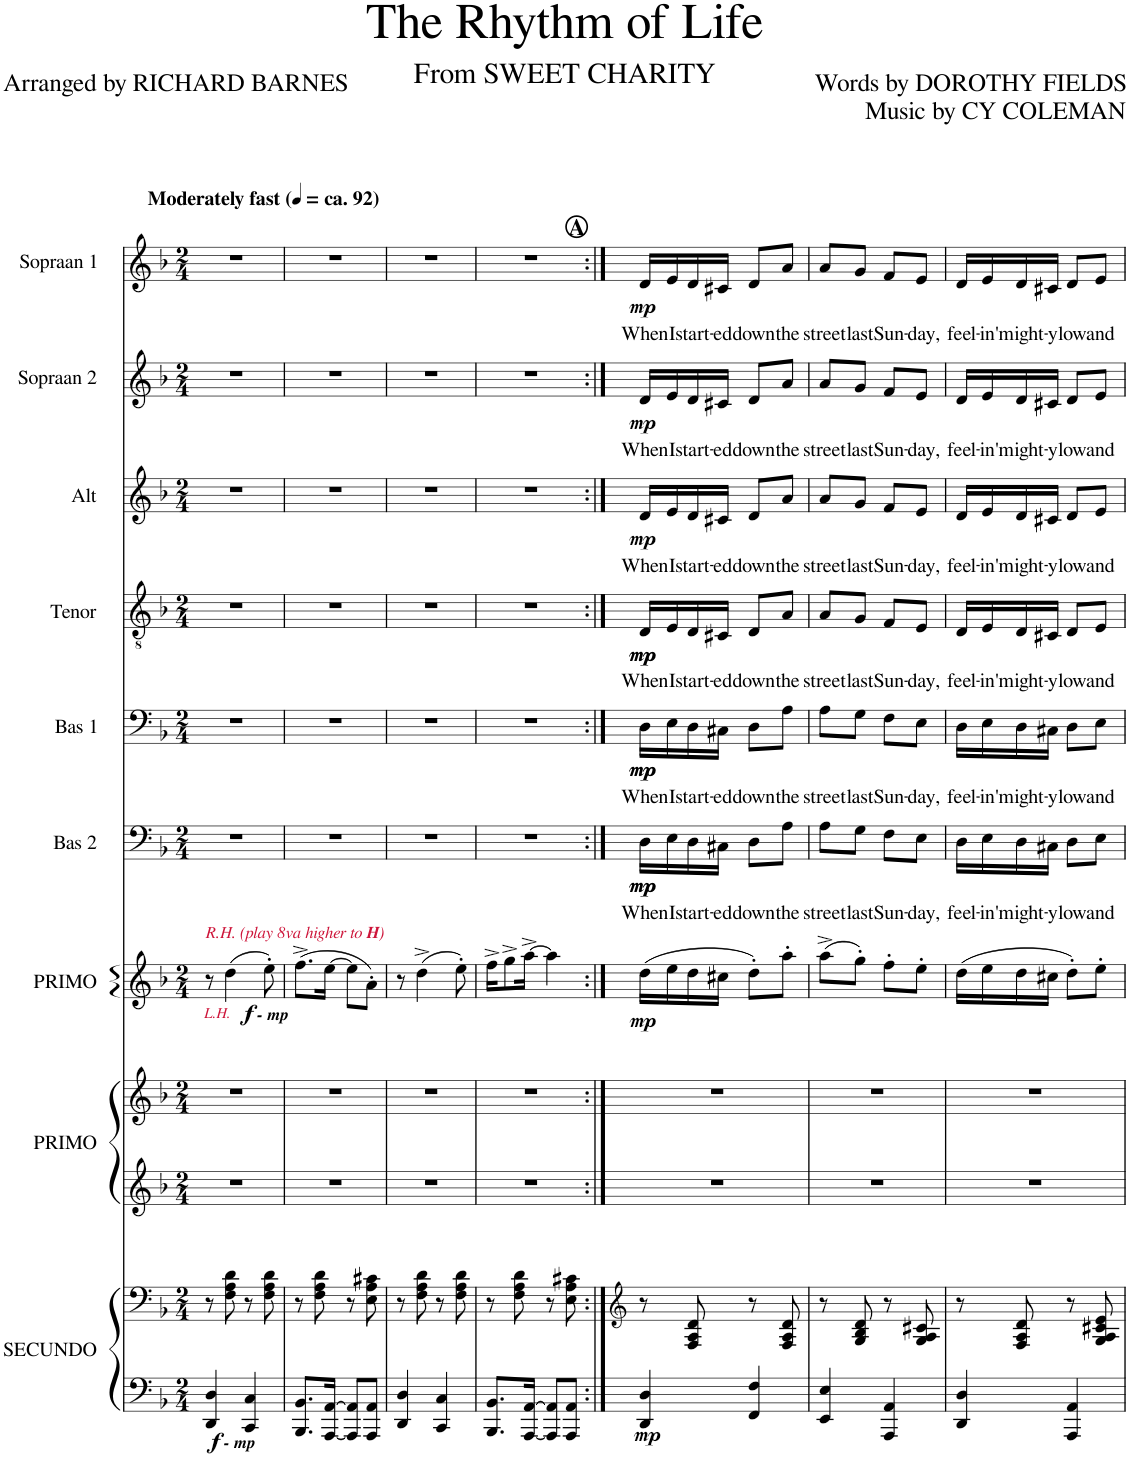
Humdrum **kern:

**kern	**kern	**dynam	**kern	**kern	**kern	**dynam	**kern	**text	**dynam	**kern	**text	**dynam	**kern	**text	**dynam	**kern	**text	**dynam	**kern	**text	**dynam	**kern	**text	**dynam
*part9	*part9	*part9	*part8	*part8	*part7	*part7	*part6	*part6	*part6	*part5	*part5	*part5	*part4	*part4	*part4	*part3	*part3	*part3	*part2	*part2	*part2	*part1	*part1	*part1
*staff11	*staff10	*staff10/11	*staff9	*staff8	*staff7	*staff7	*staff6	*staff6	*staff6	*staff5	*staff5	*staff5	*staff4	*staff4	*staff4	*staff3	*staff3	*staff3	*staff2	*staff2	*staff2	*staff1	*staff1	*staff1
*I"SECUNDO	*	*	*I"PRIMO	*	*I"PRIMO	*	*I"Bas 2	*	*	*I"Bas 1	*	*	*I"Tenor	*	*	*I"Alt	*	*	*I"Sopraan 2	*	*	*I"Sopraan 1	*	*
*	*	*	*	*	*	*	*I'B.2	*	*	*I'B.1	*	*	*I'T.	*	*	*I'A.	*	*	*I'S.2	*	*	*I'S.1	*	*
*clefF4	*clefF4	*	*clefG2	*clefG2	*clefG2	*	*clefF4	*	*	*clefF4	*	*	*clefGv2	*	*	*clefG2	*	*	*clefG2	*	*	*clefG2	*	*
*	*	*	*	*	*	*	*	*	*	*	*	*	*	*	*	*	*	*	*	*	*	*Trd1c2	*	*
*k[b-]	*k[b-]	*	*k[b-]	*k[b-]	*k[b-]	*	*k[b-]	*	*	*k[b-]	*	*	*k[b-]	*	*	*k[b-]	*	*	*k[b-]	*	*	*k[b-]	*	*
*M2/4	*M2/4	*	*M2/4	*M2/4	*M2/4	*	*M2/4	*	*	*M2/4	*	*	*M2/4	*	*	*M2/4	*	*	*M2/4	*	*	*M2/4	*	*
=1	=1	=1	=1	=1	=1	=1	=1	=1	=1	=1	=1	=1	=1	=1	=1	=1	=1	=1	=1	=1	=1	=1	=1	=1
!	!	!	!	!	!	!	!	!	!	!	!	!	!	!	!	!	!	!	!	!	!	!LO:TX:a:B:t=Moderately fast (	!	!
!	!	!	!	!	!	!	!	!	!	!	!	!	!	!	!	!	!	!	!	!	!	!LO:TX:a:B:t=ca. 92)	!	!
!	!	!	!	!	!LO:TX:a:i:color=#CD1439:t=R.H. (play 8va higher to	!	!	!	!	!	!	!	!	!	!	!	!	!	!	!	!	!	!	!
!	!	!	!	!	!LO:TX:a:B:t=H	!	!	!	!	!	!	!	!	!	!	!	!	!	!	!	!	!	!	!
!	!	!	!	!	!LO:TX:a:t=)	!	!	!	!	!	!	!	!	!	!	!	!	!	!	!	!	!	!	!
!	!	!	!	!	!LO:TX:b:i:color=#CD1439:t=L.H.	!	!	!	!	!	!	!	!	!	!	!	!	!	!	!	!	!	!	!
!	!	!LO:DY:b=2	!	!	!	!	!	!	!	!	!	!	!	!	!	!	!	!	!	!	!	!	!	!
!	!	!LO:DY:n=1:b=2	!	!	!	!	!	!	!	!	!	!	!	!	!	!	!	!	!	!	!	!	!	!
4DD/ 4D/	8r	f other-dynamics	2r	2r	8r	.	2r	.	.	2r	.	.	2r	.	.	2r	.	.	2r	.	.	2r	.	.
!	!	!	!	!	!	!LO:DY:b	!	!	!	!	!	!	!	!	!	!	!	!	!	!	!	!	!	!
!	!	!	!	!	!	!LO:DY:n=1:b	!	!	!	!	!	!	!	!	!	!	!	!	!	!	!	!	!	!
.	8F\ 8A\ 8d\	.	.	.	(4dd\	f other-dynamics	.	.	.	.	.	.	.	.	.	.	.	.	.	.	.	.	.	.
4CC/ 4C/	8r	.	.	.	.	.	.	.	.	.	.	.	.	.	.	.	.	.	.	.	.	.	.	.
.	8F\ 8A\ 8d\	.	.	.	8ee'\)	.	.	.	.	.	.	.	.	.	.	.	.	.	.	.	.	.	.	.
=2	=2	=2	=2	=2	=2	=2	=2	=2	=2	=2	=2	=2	=2	=2	=2	=2	=2	=2	=2	=2	=2	=2	=2	=2
8.BBB-/ 8.BB-/L	8r	.	2r	2r	(8.ff^\L	.	2r	.	.	2r	.	.	2r	.	.	2r	.	.	2r	.	.	2r	.	.
.	8F\ 8A\ 8d\	.	.	.	.	.	.	.	.	.	.	.	.	.	.	.	.	.	.	.	.	.	.	.
[16AAA/ [16AA/Jk	.	.	.	.	[16ee\Jk	.	.	.	.	.	.	.	.	.	.	.	.	.	.	.	.	.	.	.
8AAA/] 8AA/]L	8r	.	.	.	8ee\L]	.	.	.	.	.	.	.	.	.	.	.	.	.	.	.	.	.	.	.
8AAA/ 8AA/J	8E\ 8A\ 8c#X\	.	.	.	8a'\J)	.	.	.	.	.	.	.	.	.	.	.	.	.	.	.	.	.	.	.
=3	=3	=3	=3	=3	=3	=3	=3	=3	=3	=3	=3	=3	=3	=3	=3	=3	=3	=3	=3	=3	=3	=3	=3	=3
4DD/ 4D/	8r	.	2r	2r	8r	.	2r	.	.	2r	.	.	2r	.	.	2r	.	.	2r	.	.	2r	.	.
.	8F\ 8A\ 8d\	.	.	.	(4dd^\	.	.	.	.	.	.	.	.	.	.	.	.	.	.	.	.	.	.	.
4CC/ 4C/	8r	.	.	.	.	.	.	.	.	.	.	.	.	.	.	.	.	.	.	.	.	.	.	.
.	8F\ 8A\ 8d\	.	.	.	8ee'\)	.	.	.	.	.	.	.	.	.	.	.	.	.	.	.	.	.	.	.
=4	=4	=4	=4	=4	=4	=4	=4	=4	=4	=4	=4	=4	=4	=4	=4	=4	=4	=4	=4	=4	=4	=4	=4	=4
8.BBB-/ 8.BB-/L	8r	.	2r	2r	16ff^\KL	.	2r	.	.	2r	.	.	2r	.	.	2r	.	.	2r	.	.	2r	.	.
.	.	.	.	.	8gg^\	.	.	.	.	.	.	.	.	.	.	.	.	.	.	.	.	.	.	.
.	8F\ 8A\ 8d\	.	.	.	.	.	.	.	.	.	.	.	.	.	.	.	.	.	.	.	.	.	.	.
[16AAA/ [16AA/Jk	.	.	.	.	[16aa^\Jk	.	.	.	.	.	.	.	.	.	.	.	.	.	.	.	.	.	.	.
8AAA/] 8AA/]L	8r	.	.	.	4aa\]	.	.	.	.	.	.	.	.	.	.	.	.	.	.	.	.	.	.	.
8AAA/ 8AA/J	8E\ 8A\ 8c#X\	.	.	.	.	.	.	.	.	.	.	.	.	.	.	.	.	.	.	.	.	.	.	.
!!LO:REH:place=s1:a:B:cj:enc=circle:fs=14:t=A
=5:|!	=5:|!	=5:|!	=5:|!	=5:|!	=5:|!	=5:|!	=5:|!	=5:|!	=5:|!	=5:|!	=5:|!	=5:|!	=5:|!	=5:|!	=5:|!	=5:|!	=5:|!	=5:|!	=5:|!	=5:|!	=5:|!	=5:|!	=5:|!	=5:|!
*	*clefG2	*	*	*	*	*	*	*	*	*	*	*	*	*	*	*	*	*	*	*	*	*	*	*
!	!	!LO:DY:b=2	!	!	!	!LO:DY:b	!	!LO:LY:b	!LO:DY:b	!	!LO:LY:b	!	!	!LO:LY:b	!	!	!LO:LY:b	!	!	!LO:LY:b	!	!	!LO:LY:b	!
!	!	!	!	!	!	!	!	!	!LO:DY:n=1:b	!	!	!LO:DY:b	!	!	!	!	!	!	!	!	!	!	!	!
!	!	!	!	!	!	!	!	!	!	!	!	!LO:DY:n=1:b	!	!	!LO:DY:b	!	!	!	!	!	!	!	!	!
!	!	!	!	!	!	!	!	!	!	!	!	!	!	!	!LO:DY:n=1:b	!	!	!LO:DY:b	!	!	!LO:DY:b	!	!	!LO:DY:b
4DD/ 4D/	8r	mp	2r	2r	(16dd\LL	mp	16D\LL	When	mp mp	16D\LL	When	mp mp	16D/LL	When	mp mp	16d/LL	When	mp	16d/LL	When	mp	16d/LL	When	mp
!	!	!	!	!	!	!	!	!LO:LY:b	!	!	!LO:LY:b	!	!	!LO:LY:b	!	!	!LO:LY:b	!	!	!LO:LY:b	!	!	!LO:LY:b	!
.	.	.	.	.	16ee\	.	16E\	I	.	16E\	I	.	16E/	I	.	16e/	I	.	16e/	I	.	16e/	I	.
!	!	!	!	!	!	!	!	!LO:LY:b	!	!	!LO:LY:b	!	!	!LO:LY:b	!	!	!LO:LY:b	!	!	!LO:LY:b	!	!	!LO:LY:b	!
.	8F/ 8A/ 8d/	.	.	.	16dd\	.	16D\	start-	.	16D\	start-	.	16D/	start-	.	16d/	start-	.	16d/	start-	.	16d/	start-	.
!	!	!	!	!	!	!	!	!LO:LY:b	!	!	!LO:LY:b	!	!	!LO:LY:b	!	!	!LO:LY:b	!	!	!LO:LY:b	!	!	!LO:LY:b	!
.	.	.	.	.	16cc#X\JJ	.	16C#X\JJ	-ed	.	16C#X\JJ	-ed	.	16C#X/JJ	-ed	.	16c#X/JJ	-ed	.	16c#X/JJ	-ed	.	16c#X/JJ	-ed	.
!	!	!	!	!	!	!	!	!LO:LY:b	!	!	!LO:LY:b	!	!	!LO:LY:b	!	!	!LO:LY:b	!	!	!LO:LY:b	!	!	!LO:LY:b	!
4FF/ 4F/	8r	.	.	.	8dd'\L)	.	8D\L	down	.	8D\L	down	.	8D/L	down	.	8d/L	down	.	8d/L	down	.	8d/L	down	.
!	!	!	!	!	!	!	!	!LO:LY:b	!	!	!LO:LY:b	!	!	!LO:LY:b	!	!	!LO:LY:b	!	!	!LO:LY:b	!	!	!LO:LY:b	!
.	8F/ 8A/ 8d/	.	.	.	8aa'\J	.	8A\J	the	.	8A\J	the	.	8A/J	the	.	8a/J	the	.	8a/J	the	.	8a/J	the	.
=6	=6	=6	=6	=6	=6	=6	=6	=6	=6	=6	=6	=6	=6	=6	=6	=6	=6	=6	=6	=6	=6	=6	=6	=6
!	!	!	!	!	!	!	!	!LO:LY:b	!	!	!LO:LY:b	!	!	!LO:LY:b	!	!	!LO:LY:b	!	!	!LO:LY:b	!	!	!LO:LY:b	!
4EE/ 4E/	8r	.	2r	2r	(8aa^\L	.	8A\L	street	.	8A\L	street	.	8A/L	street	.	8a/L	street	.	8a/L	street	.	8a/L	street	.
!	!	!	!	!	!	!	!	!LO:LY:b	!	!	!LO:LY:b	!	!	!LO:LY:b	!	!	!LO:LY:b	!	!	!LO:LY:b	!	!	!LO:LY:b	!
.	8G/ 8B-/ 8d/	.	.	.	8gg'\J)	.	8G\J	last	.	8G\J	last	.	8G/J	last	.	8g/J	last	.	8g/J	last	.	8g/J	last	.
!	!	!	!	!	!	!	!	!LO:LY:b	!	!	!LO:LY:b	!	!	!LO:LY:b	!	!	!LO:LY:b	!	!	!LO:LY:b	!	!	!LO:LY:b	!
4AAA/ 4AA/	8r	.	.	.	8ff'\L	.	8F\L	Sun-	.	8F\L	Sun-	.	8F/L	Sun-	.	8f/L	Sun-	.	8f/L	Sun-	.	8f/L	Sun-	.
!	!	!	!	!	!	!	!	!LO:LY:b	!	!	!LO:LY:b	!	!	!LO:LY:b	!	!	!LO:LY:b	!	!	!LO:LY:b	!	!	!LO:LY:b	!
.	8G/ 8A/ 8c#X/	.	.	.	8ee'\J	.	8E\J	-day,	.	8E\J	-day,	.	8E/J	-day,	.	8e/J	-day,	.	8e/J	-day,	.	8e/J	-day,	.
=7	=7	=7	=7	=7	=7	=7	=7	=7	=7	=7	=7	=7	=7	=7	=7	=7	=7	=7	=7	=7	=7	=7	=7	=7
!	!	!	!	!	!	!	!	!LO:LY:b	!	!	!LO:LY:b	!	!	!LO:LY:b	!	!	!LO:LY:b	!	!	!LO:LY:b	!	!	!LO:LY:b	!
4DD/ 4D/	8r	.	2r	2r	(16dd\LL	.	16D\LL	feel-	.	16D\LL	feel-	.	16D/LL	feel-	.	16d/LL	feel-	.	16d/LL	feel-	.	16d/LL	feel-	.
!	!	!	!	!	!	!	!	!LO:LY:b	!	!	!LO:LY:b	!	!	!LO:LY:b	!	!	!LO:LY:b	!	!	!LO:LY:b	!	!	!LO:LY:b	!
.	.	.	.	.	16ee\	.	16E\	-in'	.	16E\	-in'	.	16E/	-in'	.	16e/	-in'	.	16e/	-in'	.	16e/	-in'	.
!	!	!	!	!	!	!	!	!LO:LY:b	!	!	!LO:LY:b	!	!	!LO:LY:b	!	!	!LO:LY:b	!	!	!LO:LY:b	!	!	!LO:LY:b	!
.	8F/ 8A/ 8d/	.	.	.	16dd\	.	16D\	might-	.	16D\	might-	.	16D/	might-	.	16d/	might-	.	16d/	might-	.	16d/	might-	.
!	!	!	!	!	!	!	!	!LO:LY:b	!	!	!LO:LY:b	!	!	!LO:LY:b	!	!	!LO:LY:b	!	!	!LO:LY:b	!	!	!LO:LY:b	!
.	.	.	.	.	16cc#X\JJ	.	16C#X\JJ	-y	.	16C#X\JJ	-y	.	16C#X/JJ	-y	.	16c#X/JJ	-y	.	16c#X/JJ	-y	.	16c#X/JJ	-y	.
!	!	!	!	!	!	!	!	!LO:LY:b	!	!	!LO:LY:b	!	!	!LO:LY:b	!	!	!LO:LY:b	!	!	!LO:LY:b	!	!	!LO:LY:b	!
4AAA/ 4AA/	8r	.	.	.	8dd'\L)	.	8D\L	low	.	8D\L	low	.	8D/L	low	.	8d/L	low	.	8d/L	low	.	8d/L	low	.
!	!	!	!	!	!	!	!	!LO:LY:b	!	!	!LO:LY:b	!	!	!LO:LY:b	!	!	!LO:LY:b	!	!	!LO:LY:b	!	!	!LO:LY:b	!
.	8G/ 8A/ 8c#X/ 8e/	.	.	.	8ee'\J	.	8E\J	and	.	8E\J	and	.	8E/J	and	.	8e/J	and	.	8e/J	and	.	8e/J	and	.
=	=	=	=	=	=	=	=	=	=	=	=	=	=	=	=	=	=	=	=	=	=	=	=	=
*-	*-	*-	*-	*-	*-	*-	*-	*-	*-	*-	*-	*-	*-	*-	*-	*-	*-	*-	*-	*-	*-	*-	*-	*-
